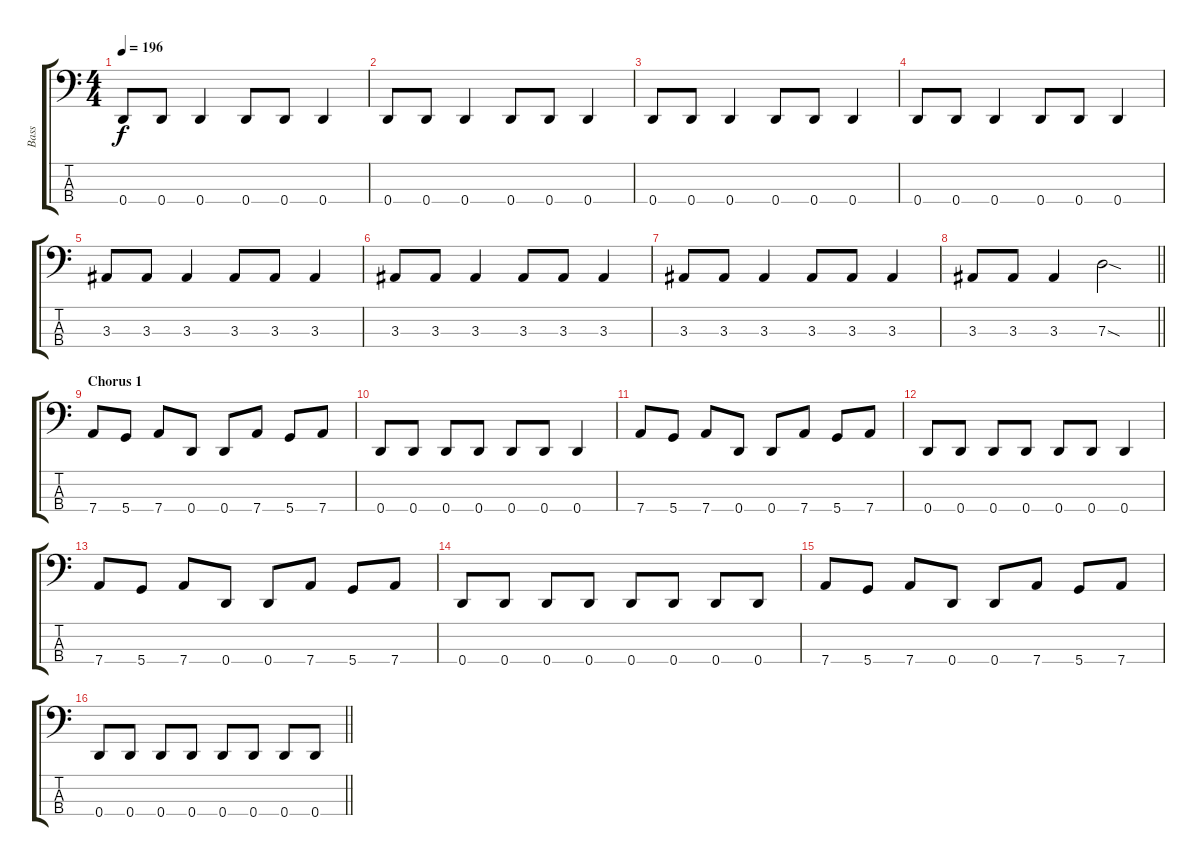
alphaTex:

\track ("Bass" "Bass") {instrument electricbassfinger}
\staff {score tabs}
\tuning (F2 C2 G1 D1) {hide}
\ts (4 4)
\tempo 196
\clef f4
\ks c
0.4.8{dy f} 0.4.8 0.4.4 0.4.8 0.4.8 0.4.4 |
0.4.8 0.4.8 0.4.4 0.4.8 0.4.8 0.4.4 |
0.4.8 0.4.8 0.4.4 0.4.8 0.4.8 0.4.4 |
0.4.8 0.4.8 0.4.4 0.4.8 0.4.8 0.4.4 |
3.3.8 3.3.8 3.3.4 3.3.8 3.3.8 3.3.4 |
3.3.8 3.3.8 3.3.4 3.3.8 3.3.8 3.3.4 |
3.3.8 3.3.8 3.3.4 3.3.8 3.3.8 3.3.4 |
\barLineRight lightlight
3.3.8 3.3.8 3.3.4 7.3{sod}.2 |
\section ("" "Chorus 1")
7.4.8 5.4.8 7.4.8 0.4.8 0.4.8 7.4.8 5.4.8 7.4.8 |
0.4.8 0.4.8 0.4.8 0.4.8 0.4.8 0.4.8 0.4.4 |
7.4.8 5.4.8 7.4.8 0.4.8 0.4.8 7.4.8 5.4.8 7.4.8 |
0.4.8 0.4.8 0.4.8 0.4.8 0.4.8 0.4.8 0.4.4 |
7.4.8 5.4.8 7.4.8 0.4.8 0.4.8 7.4.8 5.4.8 7.4.8 |
0.4.8 0.4.8 0.4.8 0.4.8 0.4.8 0.4.8 0.4.8 0.4.8 |
7.4.8 5.4.8 7.4.8 0.4.8 0.4.8 7.4.8 5.4.8 7.4.8 |
\barLineRight lightlight
0.4.8 0.4.8 0.4.8 0.4.8 0.4.8 0.4.8 0.4.8 0.4.8
